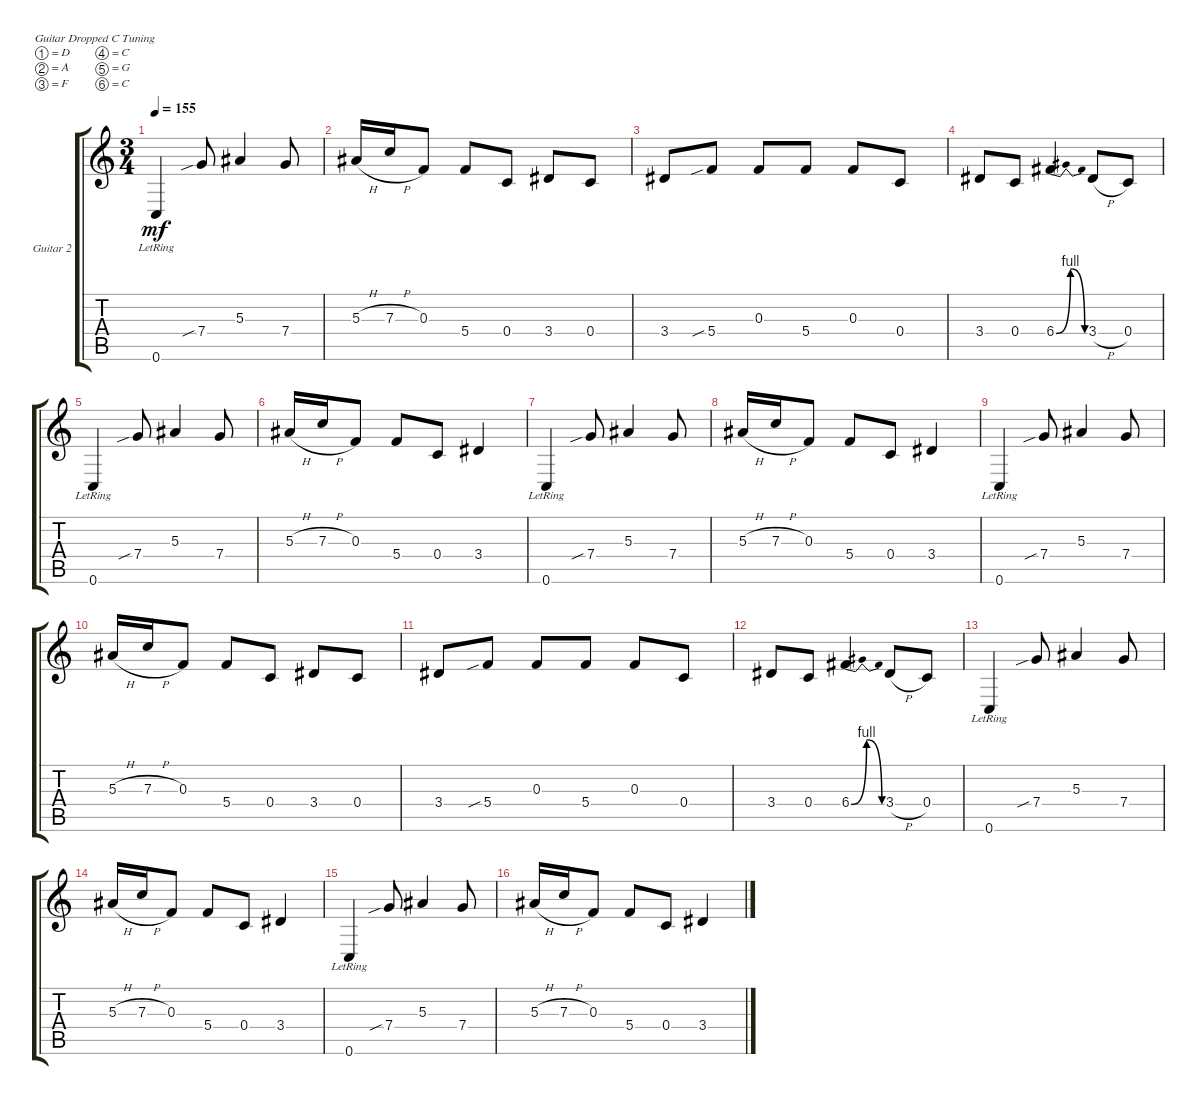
\bracketExtendMode groupsimilarinstruments
\firstSystemTrackNameOrientation horizontal
\otherSystemsTrackNameOrientation horizontal
\track ("Guitar 2" "Guitar 2") {instrument distortionguitar}
\staff {score tabs}
\tuning (D4 A3 F3 C3 G2 C2)
\ts (3 4)
\tempo 155
\clef g2
\ks c
0.6{lr}.4{dy mf} 7.4{sib}.8 5.3.4 7.4.8 |
5.3{h}.16 7.3{h}.16 0.3.8 5.4.8 0.4.8 3.4.8 0.4.8 |
3.4.8 5.4{sib}.8 0.3.8 5.4.8 0.3.8 0.4.8 |
3.4.8 0.4.8 6.4{be (bendrelease 0 0 10.2 4 20.4 4 39 0)}.4 3.4{h}.8 0.4.8 |
0.6{lr}.4 7.4{sib}.8 5.3.4 7.4.8 |
5.3{h}.16 7.3{h}.16 0.3.8 5.4.8 0.4.8 3.4.4 |
0.6{lr}.4 7.4{sib}.8 5.3.4 7.4.8 |
5.3{h}.16 7.3{h}.16 0.3.8 5.4.8 0.4.8 3.4.4 |
0.6{lr}.4 7.4{sib}.8 5.3.4 7.4.8 |
5.3{h}.16 7.3{h}.16 0.3.8 5.4.8 0.4.8 3.4.8 0.4.8 |
3.4.8 5.4{sib}.8 0.3.8 5.4.8 0.3.8 0.4.8 |
3.4.8 0.4.8 6.4{be (bendrelease 0 0 10.2 4 20.4 4 39 0)}.4 3.4{h}.8 0.4.8 |
0.6{lr}.4 7.4{sib}.8 5.3.4 7.4.8 |
5.3{h}.16 7.3{h}.16 0.3.8 5.4.8 0.4.8 3.4.4 |
0.6{lr}.4 7.4{sib}.8 5.3.4 7.4.8 |
5.3{h}.16 7.3{h}.16 0.3.8 5.4.8 0.4.8 3.4.4
